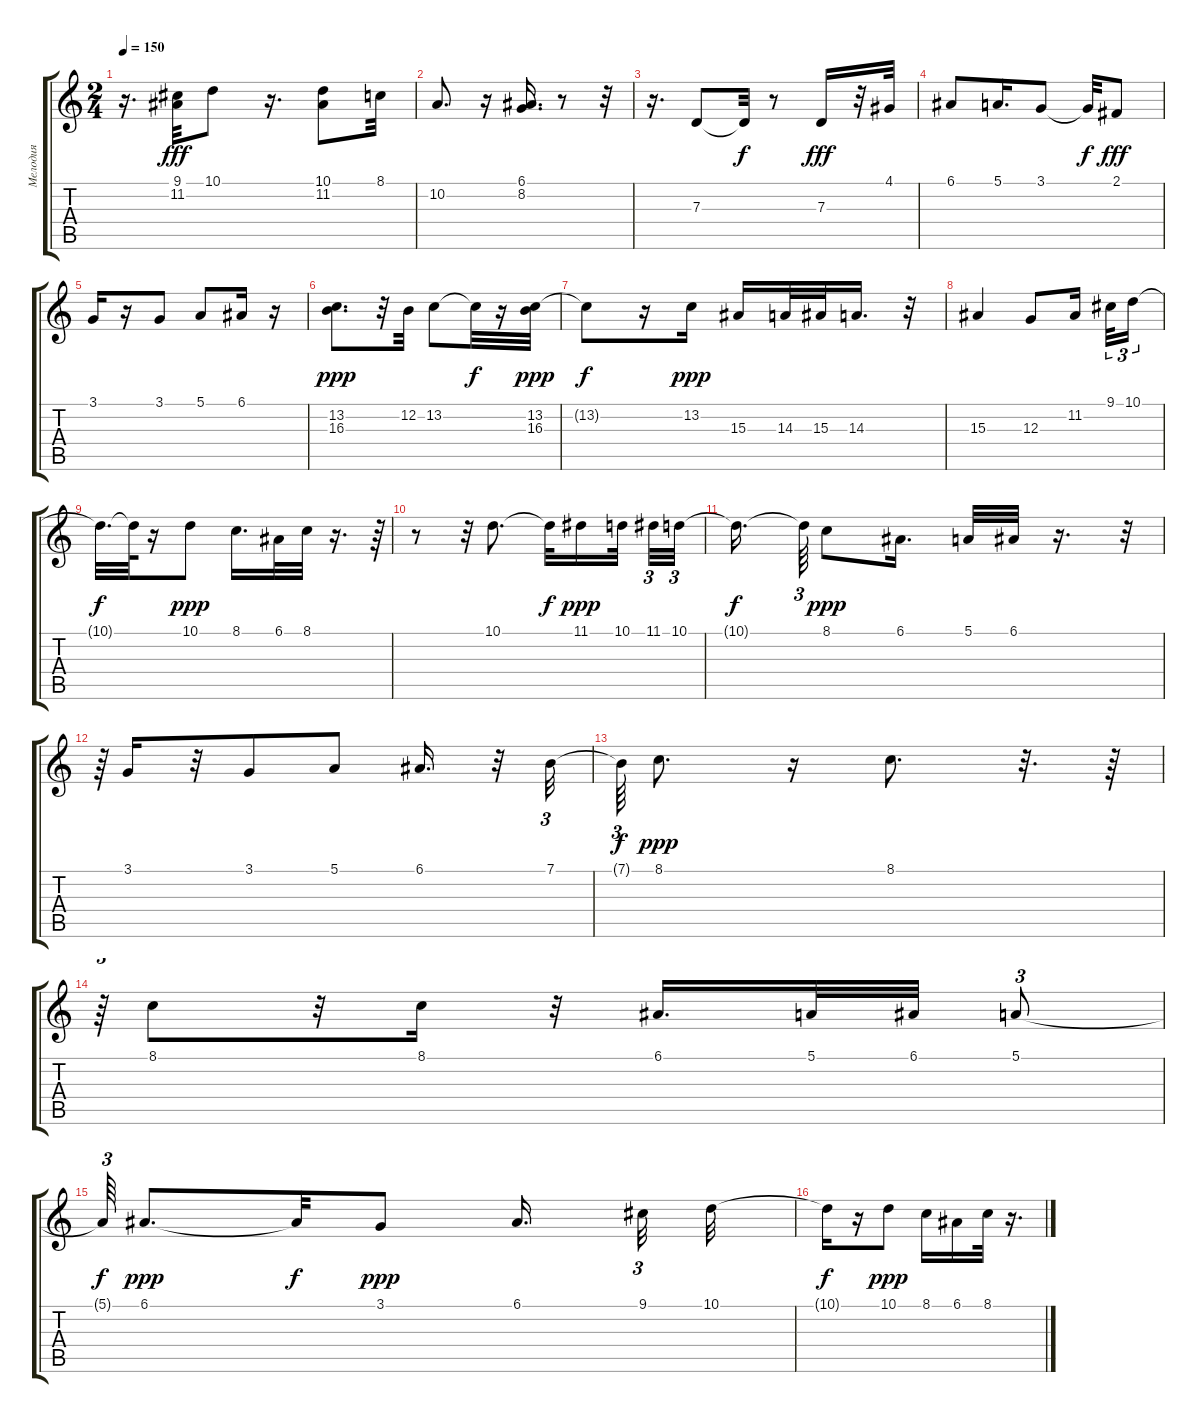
\track ("Мелодия" "Мелодия") {instrument tangoaccordion}
\staff {score tabs}
\tuning (E4 B3 G3 D3 A2 E2) {hide}
\ts (2 4)
\tempo 150
\clef g2
\ks c
r.16{d dy fff} (9.1 11.2).32 10.1.8 r.16{d} (10.1 11.2).8 8.1.32 |
10.2.8{d} r.16 (6.1 8.2).16{d} r.8 r.32 |
r.16{d} 7.3.8 7.3{t}.32{dy f} r.8 7.3.16{dy fff} r.32 4.1.32 |
6.1.8 5.1.16{d} 3.1.8 3.1{t}.32{dy f} 2.1.8{dy fff} |
3.1.16 r.16 3.1.8 5.1.8 6.1.16 r.16 |
(13.2 16.3).8{d dy ppp} r.32 12.2.32 13.2.8 13.2{t}.32{dy f} r.16 (13.2 16.3).32{dy ppp} |
13.2{t}.8{dy f} r.16 13.2.16{dy ppp} 15.3.16 14.3.32 15.3.32 14.3.16{d} r.32 |
15.3.4 12.3.8 11.2.16{beam splitsecondary} 9.1.32{tu (3 2)} 10.1.16{tu (3 2)} |
10.1{t}.32{d dy f} 10.1{t}.64 r.16 10.1.8{dy ppp} 8.1.16{d} 6.1.32 8.1.32 r.16{d} r.64{tu (3 2)} |
r.8 r.32{tu (3 2)} 10.1.8{d} 10.1{t}.32{dy f} 11.1.16{dy ppp} 10.1.32{beam splitsecondary} 11.1.32{tu (3 2)} 10.1.32{tu (3 2)} |
10.1{t}.16{d dy f beam splitsecondary} 10.1{t}.64{tu (3 2)} 8.1.8{dy ppp} 6.1.16{d} 5.1.32 6.1.32 r.16{d} r.32{tu (3 2)} |
r.64{tu (3 2)} 3.1.16 r.32 3.1.8 5.1.8 6.1.16{d} r.32 7.1.32{tu (3 2)} |
7.1{t}.64{tu (3 2) dy f} 8.1.8{d dy ppp} r.16 8.1.8{d} r.32{d} r.64 |
r.64{tu (3 2)} 8.1.8 r.32 8.1.16 r.32 6.1.16{d} 5.1.32 6.1.32 5.1.8{tu (3 2)} |
5.1{t}.64{tu (3 2) dy f} 6.1.8{d dy ppp} 6.1{t}.32{dy f} 3.1.8{dy ppp} 6.1.16{d beam splitsecondary} 9.1.32{tu (3 2)} 10.1.32 |
10.1{t}.16{dy f} r.16 10.1.8{dy ppp} 8.1.16 6.1.16 8.1.32 r.16{d}
